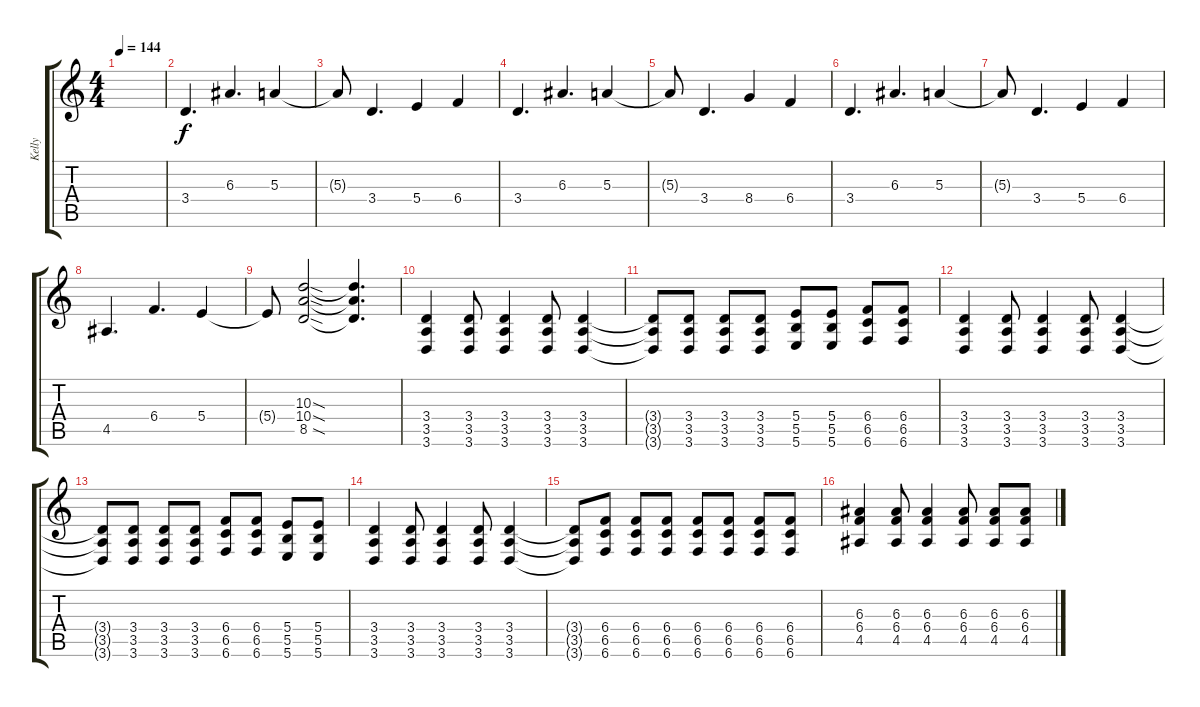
\track ("Kelly" "Kelly") {instrument acousticguitarsteel}
\staff {score tabs}
\tuning (Db4 Ab3 E3 B2 Gb2 B1) {hide}
\ts (4 4)
\tempo 144
\clef g2
\ks c
|
3.4.4{d volume 9 instrument electricbassfinger} 6.3.4{d} 5.3.4 |
5.3{t}.8 3.4.4{d} 5.4.4 6.4.4 |
3.4.4{d} 6.3.4{d} 5.3.4 |
5.3{t}.8 3.4.4{d} 8.4.4 6.4.4 |
3.4.4{d} 6.3.4{d} 5.3.4 |
5.3{t}.8 3.4.4{d} 5.4.4 6.4.4 |
4.5.4{d} 6.4.4{d} 5.4.4 |
5.4{t}.8 (10.3{sod} 10.4{sod} 8.5{sod}).2{volume 12 instrument overdrivenguitar} (10.3{t} 10.4{t} 8.5{t}).4{d} |
(3.4 3.5 3.6).4{volume 13 instrument overdrivenguitar} (3.4 3.5 3.6).8 (3.4 3.5 3.6).4 (3.4 3.5 3.6).8 (3.4 3.5 3.6).4 |
(3.4{t} 3.5{t} 3.6{t}).8 (3.4 3.5 3.6).8 (3.4 3.5 3.6).8 (3.4 3.5 3.6).8 (5.4 5.5 5.6).8 (5.4 5.5 5.6).8 (6.4 6.5 6.6).8 (6.4 6.5 6.6).8 |
(3.4 3.5 3.6).4 (3.4 3.5 3.6).8 (3.4 3.5 3.6).4 (3.4 3.5 3.6).8 (3.4 3.5 3.6).4 |
(3.4{t} 3.5{t} 3.6{t}).8 (3.4 3.5 3.6).8 (3.4 3.5 3.6).8 (3.4 3.5 3.6).8 (6.4 6.5 6.6).8 (6.4 6.5 6.6).8 (5.4 5.5 5.6).8 (5.4 5.5 5.6).8 |
(3.4 3.5 3.6).4 (3.4 3.5 3.6).8 (3.4 3.5 3.6).4 (3.4 3.5 3.6).8 (3.4 3.5 3.6).4 |
(3.4{t} 3.5{t} 3.6{t}).8 (6.4 6.5 6.6).8 (6.4 6.5 6.6).8 (6.4 6.5 6.6).8 (6.4 6.5 6.6).8 (6.4 6.5 6.6).8 (6.4 6.5 6.6).8 (6.4 6.5 6.6).8 |
(6.3 6.4 4.5).4 (6.3 6.4 4.5).8 (6.3 6.4 4.5).4 (6.3 6.4 4.5).8 (6.3 6.4 4.5).8 (6.3 6.4 4.5).8
